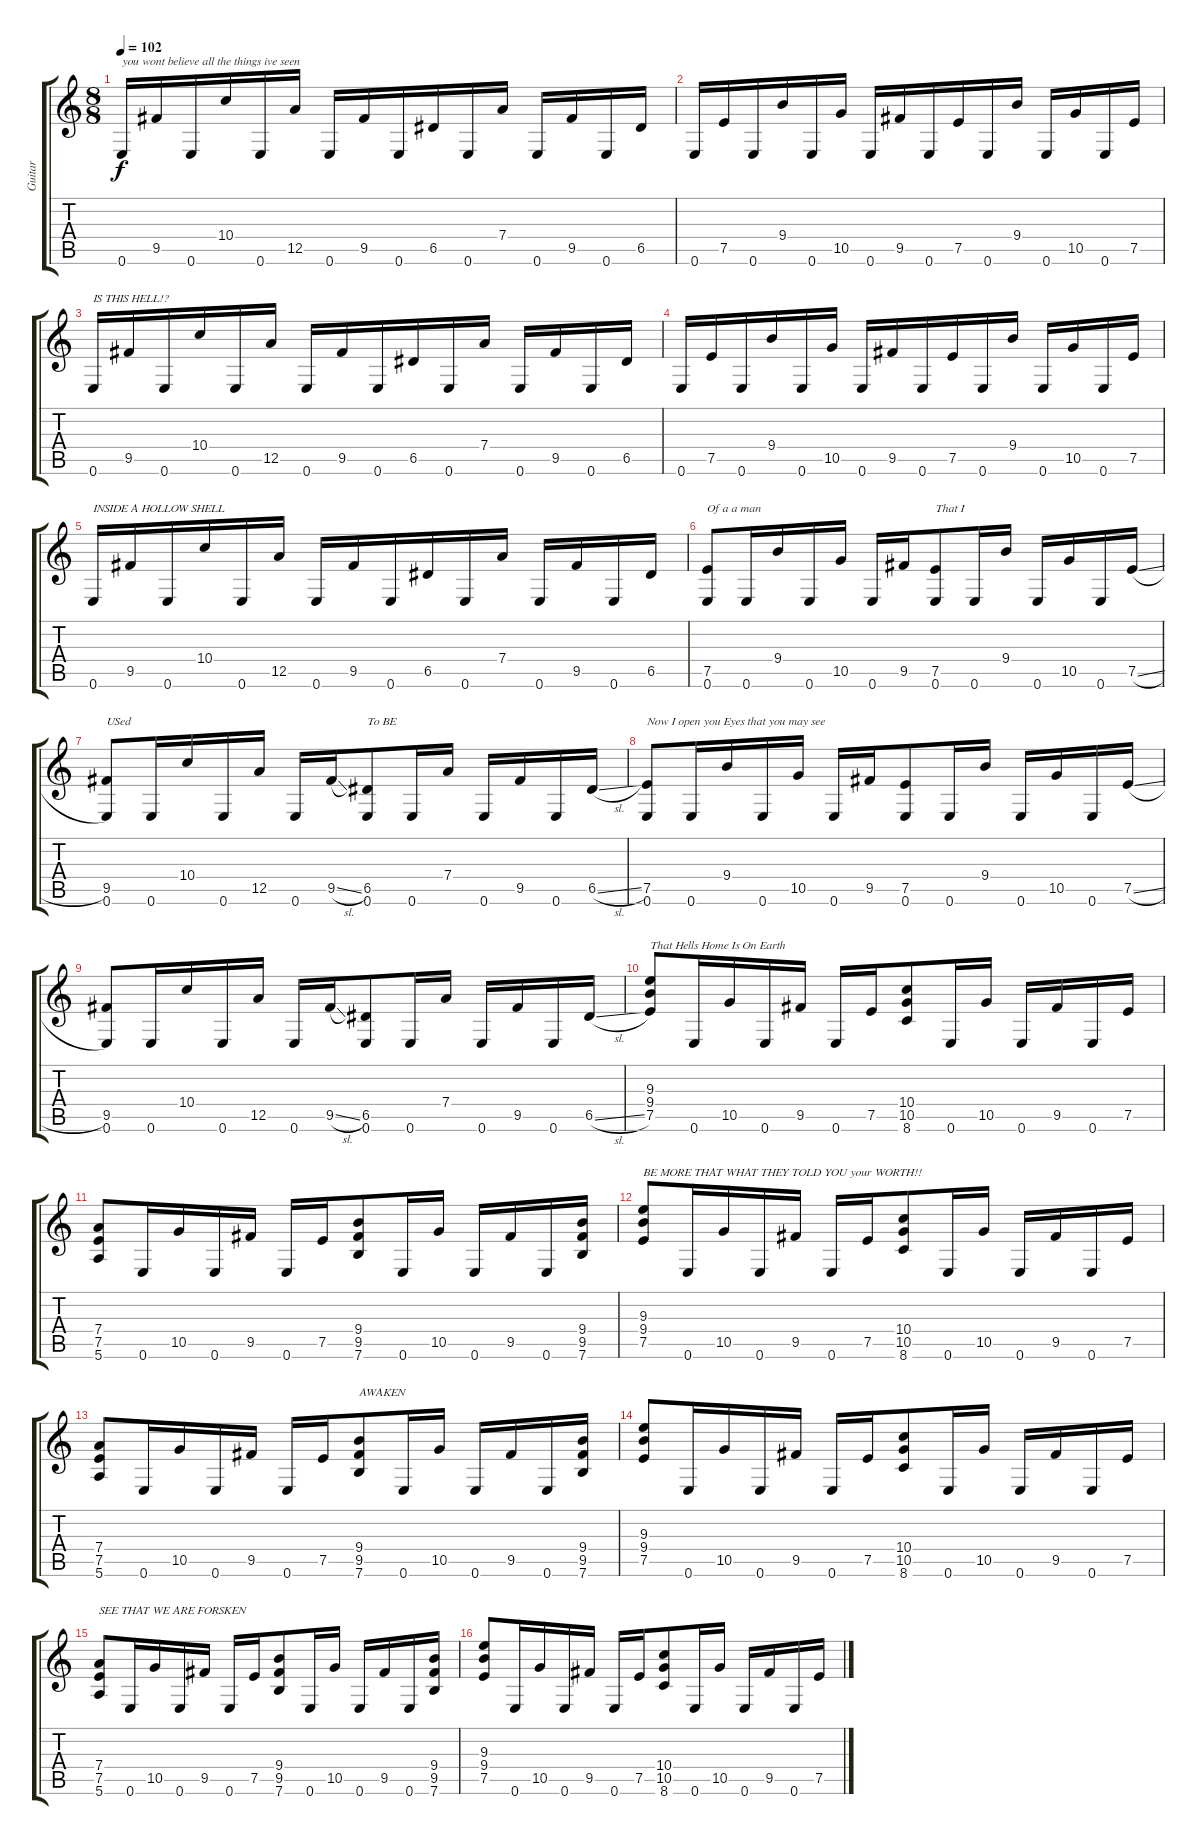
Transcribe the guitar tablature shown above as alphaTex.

\track ("Guitar" "Guitar") {instrument distortionguitar}
\staff {score tabs}
\tuning (E4 B3 G3 D3 A2 E2) {hide}
\ts (8 8)
\tempo 102
\clef g2
\ks c
0.6.16{txt "you wont believe all the things ive seen" dy f} 9.5.16 0.6.16 10.4.16 0.6.16 12.5.16 0.6.16 9.5.16 0.6.16 6.5.16 0.6.16 7.4.16 0.6.16 9.5.16 0.6.16 6.5.16 |
0.6.16 7.5.16 0.6.16 9.4.16 0.6.16 10.5.16 0.6.16 9.5.16 0.6.16 7.5.16 0.6.16 9.4.16 0.6.16 10.5.16 0.6.16 7.5.16 |
0.6.16{txt "IS THIS HELL!?"} 9.5.16 0.6.16 10.4.16 0.6.16 12.5.16 0.6.16 9.5.16 0.6.16 6.5.16 0.6.16 7.4.16 0.6.16 9.5.16 0.6.16 6.5.16 |
0.6.16 7.5.16 0.6.16 9.4.16 0.6.16 10.5.16 0.6.16 9.5.16 0.6.16 7.5.16 0.6.16 9.4.16 0.6.16 10.5.16 0.6.16 7.5.16 |
0.6.16{txt "INSIDE A HOLLOW SHELL"} 9.5.16 0.6.16 10.4.16 0.6.16 12.5.16 0.6.16 9.5.16 0.6.16 6.5.16 0.6.16 7.4.16 0.6.16 9.5.16 0.6.16 6.5.16 |
(7.5 0.6).8{txt "Of a a man"} 0.6.16 9.4.16 0.6.16 10.5.16 0.6.16 9.5.16 (7.5 0.6).8{txt "That I"} 0.6.16 9.4.16 0.6.16 10.5.16 0.6.16 7.5{sl}.16 |
(9.5 0.6).8{txt "USed"} 0.6.16 10.4.16 0.6.16 12.5.16 0.6.16 9.5{sl}.16 (6.5 0.6).8{txt "To BE"} 0.6.16 7.4.16 0.6.16 9.5.16 0.6.16 6.5{sl}.16 |
(7.5 0.6).8{txt "Now I open you Eyes that you may see"} 0.6.16 9.4.16 0.6.16 10.5.16 0.6.16 9.5.16 (7.5 0.6).8 0.6.16 9.4.16 0.6.16 10.5.16 0.6.16 7.5{sl}.16 |
(9.5 0.6).8 0.6.16 10.4.16 0.6.16 12.5.16 0.6.16 9.5{sl}.16 (6.5 0.6).8 0.6.16 7.4.16 0.6.16 9.5.16 0.6.16 6.5{sl}.16 |
(9.3 9.4 7.5).8{txt "That Hells Home Is On Earth"} 0.6.16 10.5.16 0.6.16 9.5.16 0.6.16 7.5.16 (10.4 10.5 8.6).8 0.6.16 10.5.16 0.6.16 9.5.16 0.6.16 7.5.16 |
(7.4 7.5 5.6).8 0.6.16 10.5.16 0.6.16 9.5.16 0.6.16 7.5.16 (9.4 9.5 7.6).8 0.6.16 10.5.16 0.6.16 9.5.16 0.6.16 (9.4 9.5 7.6).16 |
(9.3 9.4 7.5).8{txt "BE MORE THAT WHAT THEY TOLD YOU your WORTH!!"} 0.6.16 10.5.16 0.6.16 9.5.16 0.6.16 7.5.16 (10.4 10.5 8.6).8 0.6.16 10.5.16 0.6.16 9.5.16 0.6.16 7.5.16 |
(7.4 7.5 5.6).8 0.6.16 10.5.16 0.6.16 9.5.16 0.6.16 7.5.16 (9.4 9.5 7.6).8{txt "AWAKEN"} 0.6.16 10.5.16 0.6.16 9.5.16 0.6.16 (9.4 9.5 7.6).16 |
(9.3 9.4 7.5).8 0.6.16 10.5.16 0.6.16 9.5.16 0.6.16 7.5.16 (10.4 10.5 8.6).8 0.6.16 10.5.16 0.6.16 9.5.16 0.6.16 7.5.16 |
(7.4 7.5 5.6).8{txt "SEE THAT WE ARE FORSKEN"} 0.6.16 10.5.16 0.6.16 9.5.16 0.6.16 7.5.16 (9.4 9.5 7.6).8 0.6.16 10.5.16 0.6.16 9.5.16 0.6.16 (9.4 9.5 7.6).16 |
(9.3 9.4 7.5).8 0.6.16 10.5.16 0.6.16 9.5.16 0.6.16 7.5.16 (10.4 10.5 8.6).8 0.6.16 10.5.16 0.6.16 9.5.16 0.6.16 7.5.16
